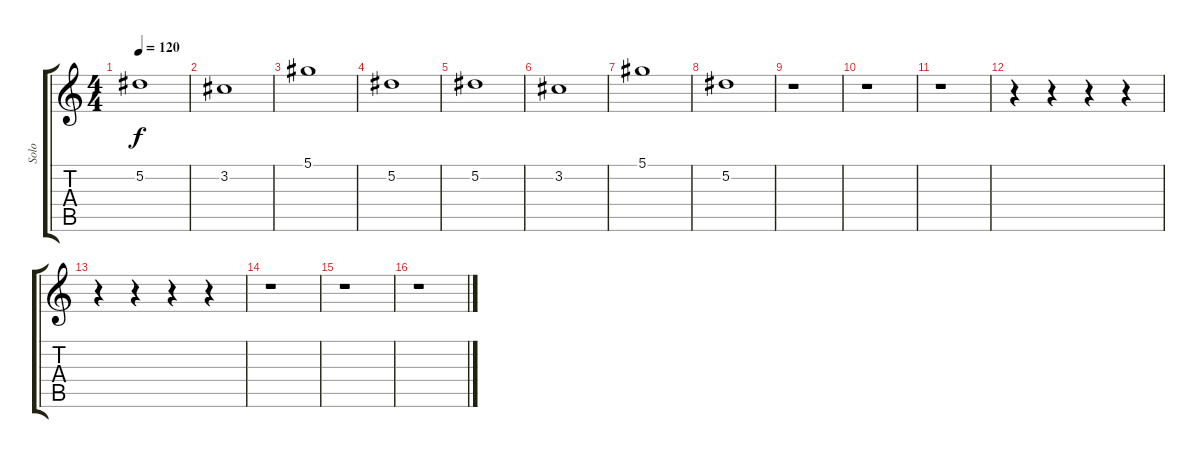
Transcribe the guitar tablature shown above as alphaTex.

\track ("Solo" "Solo") {instrument distortionguitar}
\staff {score tabs}
\tuning (Eb4 Bb3 Gb3 Db3 Ab2 Eb2) {hide}
\ts (4 4)
\tempo 120
\clef g2
\ks c
5.2.1{dy f instrument distortionguitar} |
3.2.1 |
5.1.1 |
5.2.1 |
5.2.1 |
3.2.1 |
5.1.1 |
5.2.1 |
r.1 |
r.1 |
r.1 |
r.4 r.4 r.4 r.4 |
r.4 r.4 r.4 r.4 |
r.1 |
r.1 |
r.1
